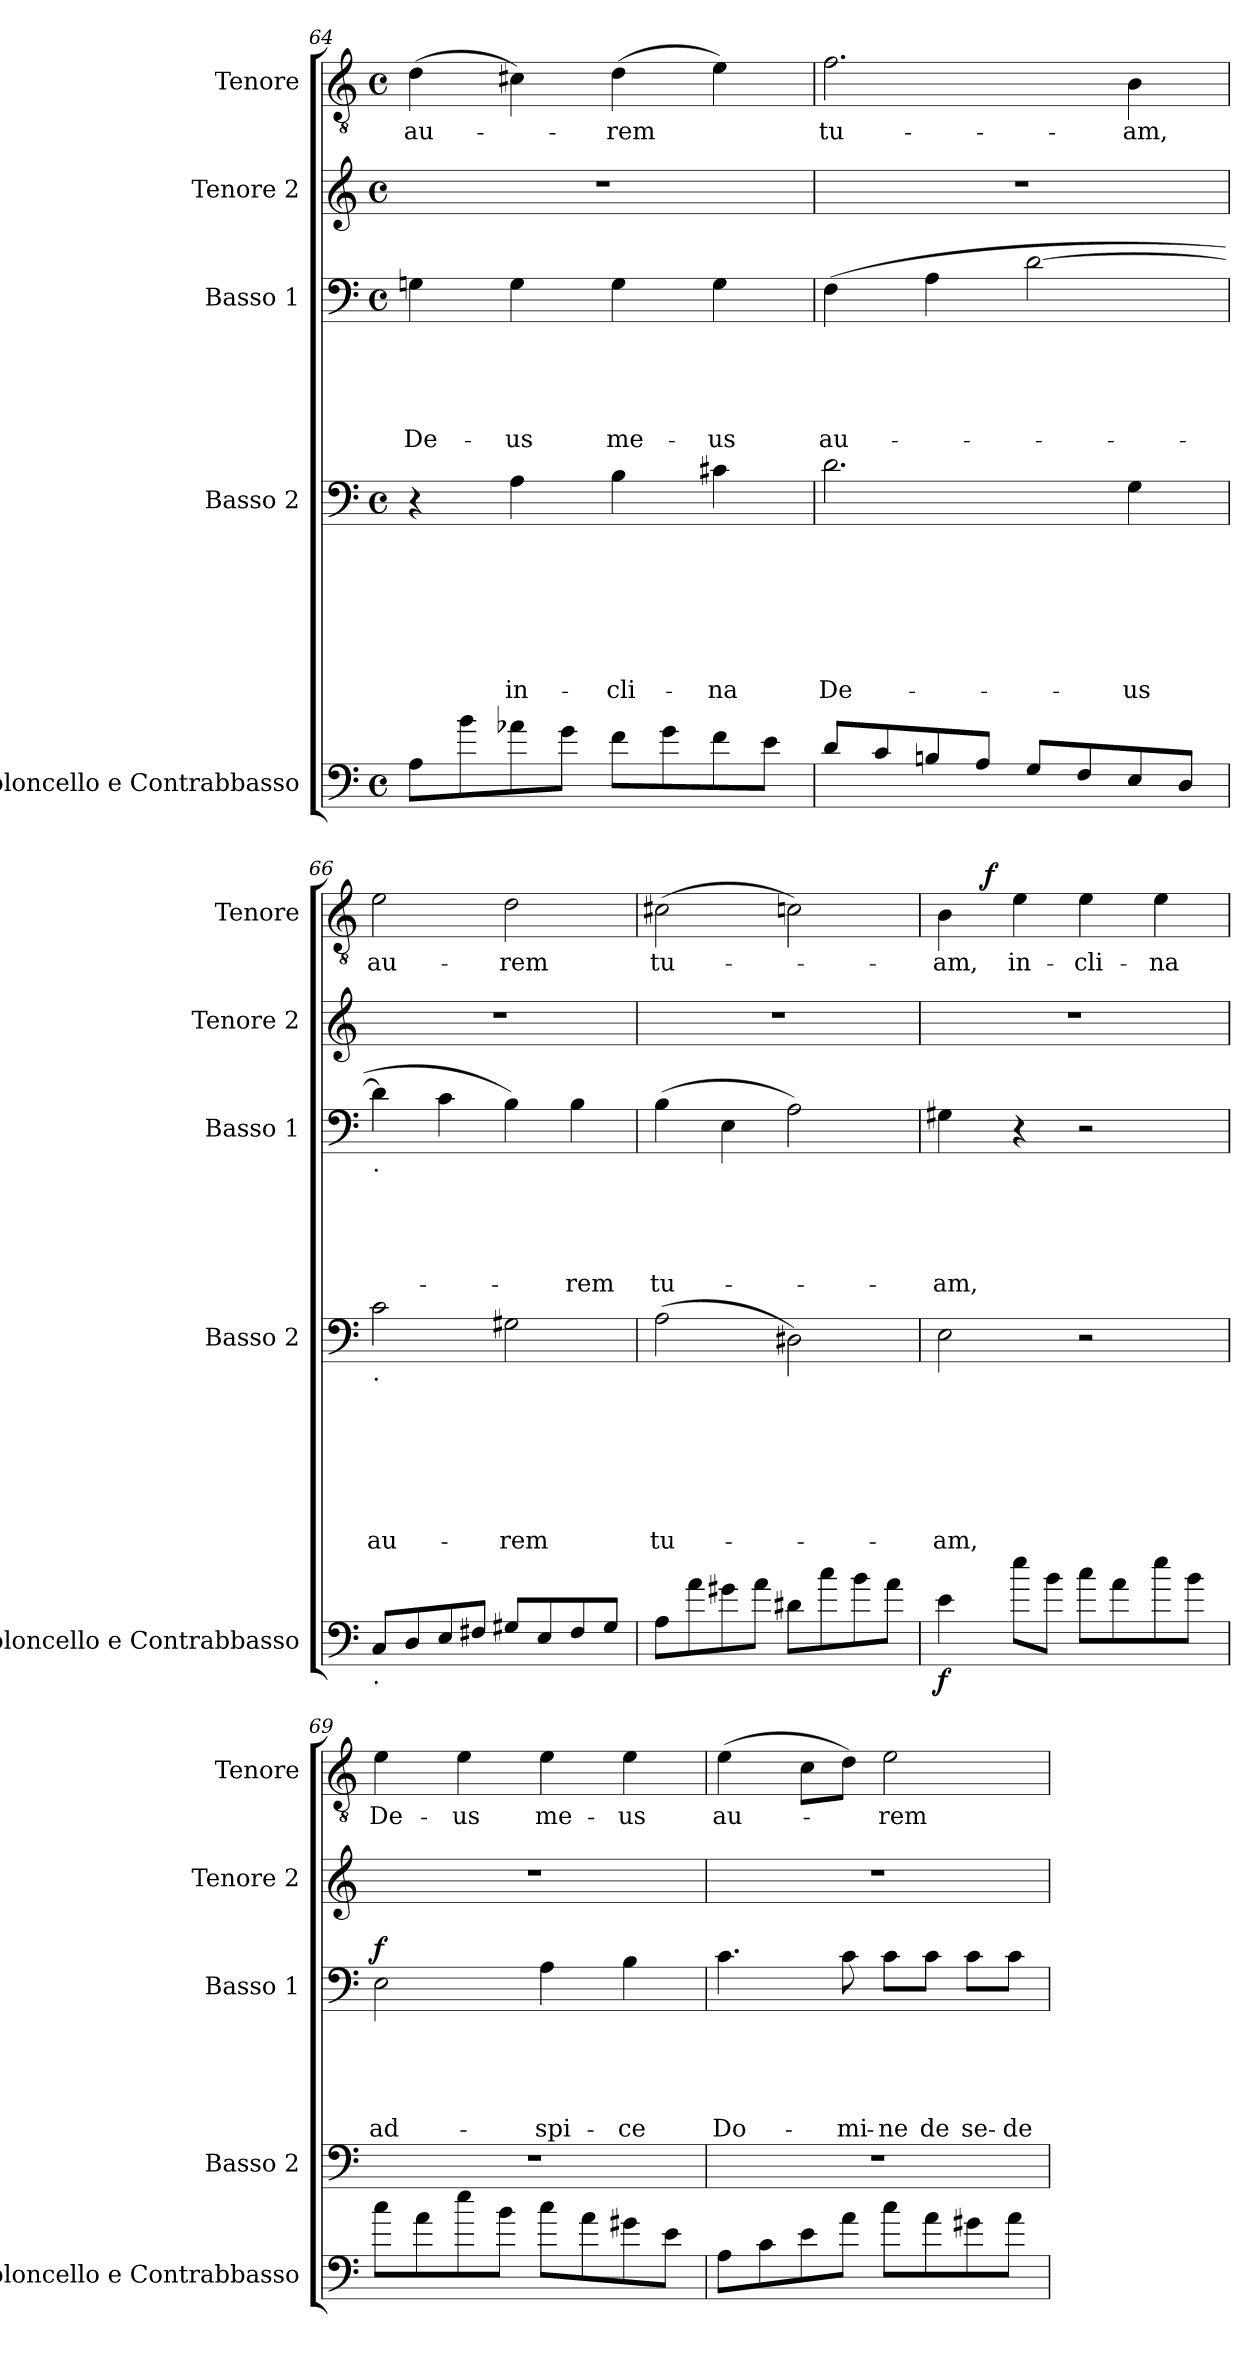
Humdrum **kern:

**kern	**dynam	**kern	**text	**text	**text	**text	**text	**text	**text	**kern	**text	**text	**text	**text	**text	**dynam	**kern	**kern	**text	**dynam
*part5	*part5	*part4	*part4	*part4	*part4	*part4	*part4	*part4	*part4	*part3	*part3	*part3	*part3	*part3	*part3	*part3	*part2	*part1	*part1	*part1
*staff5	*staff5	*staff4	*staff4	*staff4	*staff4	*staff4	*staff4	*staff4	*staff4	*staff3	*staff3	*staff3	*staff3	*staff3	*staff3	*staff3	*staff2	*staff1	*staff1	*staff1
*I"Violoncello e Contrabbasso	*	*I"Basso 2	*	*	*	*	*	*	*	*I"Basso 1	*	*	*	*	*	*	*I"Tenore 2	*I"Tenore	*	*
*I'Violoncello e Contrabbasso	*	*I'Basso 2	*	*	*	*	*	*	*	*I'Basso 1	*	*	*	*	*	*	*I'Tenore 2	*I'Tenore	*	*
*clefF4	*	*clefF4	*	*	*	*	*	*	*	*clefF4	*	*	*	*	*	*	*clefG2	*clefGv2	*	*
*ITrd7c12	*	*	*	*	*	*	*	*	*	*	*	*	*	*	*	*	*	*	*	*
*k[]	*	*k[]	*	*	*	*	*	*	*	*k[]	*	*	*	*	*	*	*k[]	*k[]	*	*
*C:	*	*C:	*	*	*	*	*	*	*	*C:	*	*	*	*	*	*	*C:	*C:	*	*
*M4/4	*	*M4/4	*	*	*	*	*	*	*	*M4/4	*	*	*	*	*	*	*M4/4	*M4/4	*	*
*met(c)	*	*met(c)	*	*	*	*	*	*	*	*met(c)	*	*	*	*	*	*	*met(c)	*met(c)	*	*
=64	=64	=64	=64	=64	=64	=64	=64	=64	=64	=64	=64	=64	=64	=64	=64	=64	=64	=64	=64	=64
!	!	!	!	!	!	!	!	!	!	!	!	!	!	!	!LO:LY:b	!	!	!	!LO:LY:b	!
8AA\L	.	4r	.	.	.	.	.	.	.	4Gn\	.	.	.	.	De-	.	1r	(>4d\	au-	.
8B\	.	.	.	.	.	.	.	.	.	.	.	.	.	.	.	.	.	.	.	.
!	!	!	!	!	!	!	!	!	!LO:LY:b	!	!	!	!	!	!LO:LY:b	!	!	!	!	!
8A-X\	.	4A\	.	.	.	.	.	.	in-	4G\	.	.	.	.	-us	.	.	4c#X\)	.	.
8G\J	.	.	.	.	.	.	.	.	.	.	.	.	.	.	.	.	.	.	.	.
!	!	!	!	!	!	!	!	!	!LO:LY:b	!	!	!	!	!	!LO:LY:b	!	!	!	!LO:LY:b	!
8F\L	.	4B\	.	.	.	.	.	.	-cli-	4G\	.	.	.	.	me-	.	.	(>4d\	-rem	.
8G\	.	.	.	.	.	.	.	.	.	.	.	.	.	.	.	.	.	.	.	.
!	!	!	!	!	!	!	!	!	!LO:LY:b	!	!	!	!	!	!LO:LY:b	!	!	!	!	!
8F\	.	4c#X\	.	.	.	.	.	.	-na	4G\	.	.	.	.	-us	.	.	4e\)	.	.
8E\J	.	.	.	.	.	.	.	.	.	.	.	.	.	.	.	.	.	.	.	.
=65	=65	=65	=65	=65	=65	=65	=65	=65	=65	=65	=65	=65	=65	=65	=65	=65	=65	=65	=65	=65
!	!	!	!	!	!	!	!	!	!LO:LY:b	!	!	!	!	!	!LO:LY:b	!	!	!	!LO:LY:b	!
8D/L	.	2.d\	.	.	.	.	.	.	De-	(>4F\	.	.	.	.	au-	.	1r	2.f\	tu-	.
8C/	.	.	.	.	.	.	.	.	.	.	.	.	.	.	.	.	.	.	.	.
8BBn/	.	.	.	.	.	.	.	.	.	4A\	.	.	.	.	.	.	.	.	.	.
8AA/J	.	.	.	.	.	.	.	.	.	.	.	.	.	.	.	.	.	.	.	.
8GG/L	.	.	.	.	.	.	.	.	.	[<2d\	.	.	.	.	.	.	.	.	.	.
8FF/	.	.	.	.	.	.	.	.	.	.	.	.	.	.	.	.	.	.	.	.
!	!	!	!	!	!	!	!	!	!LO:LY:b	!	!	!	!	!	!	!	!	!	!LO:LY:b	!
8EE/	.	4G\	.	.	.	.	.	.	-us	.	.	.	.	.	.	.	.	4B\	-am,	.
8DD/J	.	.	.	.	.	.	.	.	.	.	.	.	.	.	.	.	.	.	.	.
!!LO:LB:g=z
=66	=66	=66	=66	=66	=66	=66	=66	=66	=66	=66	=66	=66	=66	=66	=66	=66	=66	=66	=66	=66
!	!	!	!	!	!	!	!	!	!	!LO:TX:b:t=.	!	!	!	!	!	!	!	!	!	!
!	!	!LO:TX:b:t=.	!	!	!	!	!	!	!	!	!	!	!	!	!	!	!	!	!	!
!LO:TX:b:t=.	!	!	!	!	!	!	!	!	!	!	!	!	!	!	!	!	!	!	!	!
!	!	!	!	!	!	!	!	!	!LO:LY:b	!	!	!	!	!	!	!	!	!	!LO:LY:b	!
8CC/L	.	2c\	.	.	.	.	.	.	au-	4d\]	.	.	.	.	.	.	1r	2e\	au-	.
8DD/	.	.	.	.	.	.	.	.	.	.	.	.	.	.	.	.	.	.	.	.
8EE/	.	.	.	.	.	.	.	.	.	4c\	.	.	.	.	.	.	.	.	.	.
8FF#X/J	.	.	.	.	.	.	.	.	.	.	.	.	.	.	.	.	.	.	.	.
!	!	!	!	!	!	!	!	!	!LO:LY:b	!	!	!	!	!	!	!	!	!	!LO:LY:b	!
8GG#X/L	.	2G#X\	.	.	.	.	.	.	-rem	4B\)	.	.	.	.	.	.	.	2d\	-rem	.
8EE/	.	.	.	.	.	.	.	.	.	.	.	.	.	.	.	.	.	.	.	.
!	!	!	!	!	!	!	!	!	!	!	!	!	!	!	!LO:LY:b	!	!	!	!	!
8FF#/	.	.	.	.	.	.	.	.	.	4B\	.	.	.	.	-rem	.	.	.	.	.
8GG#/J	.	.	.	.	.	.	.	.	.	.	.	.	.	.	.	.	.	.	.	.
=67	=67	=67	=67	=67	=67	=67	=67	=67	=67	=67	=67	=67	=67	=67	=67	=67	=67	=67	=67	=67
!	!	!	!	!	!	!	!	!	!LO:LY:b	!	!	!	!	!	!LO:LY:b	!	!	!	!LO:LY:b	!
8AA\L	.	(>2A\	.	.	.	.	.	.	tu-	(>4B\	.	.	.	.	tu-	.	1r	(>2c#X\	tu-	.
8A\	.	.	.	.	.	.	.	.	.	.	.	.	.	.	.	.	.	.	.	.
8G#X\	.	.	.	.	.	.	.	.	.	4E\	.	.	.	.	.	.	.	.	.	.
8A\J	.	.	.	.	.	.	.	.	.	.	.	.	.	.	.	.	.	.	.	.
8D#X\L	.	2D#X\)	.	.	.	.	.	.	.	2A\)	.	.	.	.	.	.	.	2cn\)	.	.
8c\	.	.	.	.	.	.	.	.	.	.	.	.	.	.	.	.	.	.	.	.
8B\	.	.	.	.	.	.	.	.	.	.	.	.	.	.	.	.	.	.	.	.
8A\J	.	.	.	.	.	.	.	.	.	.	.	.	.	.	.	.	.	.	.	.
=68	=68	=68	=68	=68	=68	=68	=68	=68	=68	=68	=68	=68	=68	=68	=68	=68	=68	=68	=68	=68
!	!LO:DY:b	!	!	!	!	!	!	!	!LO:LY:b	!	!	!	!	!	!LO:LY:b	!	!	!	!LO:LY:b	!
*	*	*	*	*	*	*	*	*	*	*	*	*	*	*	*	*	*	*^	*	*
4E\	f	2E\	.	.	.	.	.	.	-am,	4G#X\	.	.	.	.	-am,	.	1r	4B\	8ryy	-am,	.
.	.	.	.	.	.	.	.	.	.	.	.	.	.	.	.	.	.	.	32ryy	.	.
!	!	!	!	!	!	!	!	!	!	!	!	!	!	!	!	!	!	!	!	!	!LO:DY:a
.	.	.	.	.	.	.	.	.	.	.	.	.	.	.	.	.	.	.	2ryy	.	f
!	!	!	!	!	!	!	!	!	!	!	!	!	!	!	!	!	!	!	!	!LO:LY:b	!
8e\L	.	.	.	.	.	.	.	.	.	4r	.	.	.	.	.	.	.	4e\	.	in-	.
8B\J	.	.	.	.	.	.	.	.	.	.	.	.	.	.	.	.	.	.	.	.	.
!	!	!	!	!	!	!	!	!	!	!	!	!	!	!	!	!	!	!	!	!LO:LY:b	!
8c\L	.	2r	.	.	.	.	.	.	.	2r	.	.	.	.	.	.	.	4e\	.	-cli-	.
8A\	.	.	.	.	.	.	.	.	.	.	.	.	.	.	.	.	.	.	.	.	.
.	.	.	.	.	.	.	.	.	.	.	.	.	.	.	.	.	.	.	4ryy	.	.
!	!	!	!	!	!	!	!	!	!	!	!	!	!	!	!	!	!	!	!	!LO:LY:b	!
8e\	.	.	.	.	.	.	.	.	.	.	.	.	.	.	.	.	.	4e\	.	-na	.
8B\J	.	.	.	.	.	.	.	.	.	.	.	.	.	.	.	.	.	.	.	.	.
.	.	.	.	.	.	.	.	.	.	.	.	.	.	.	.	.	.	.	16.ryy	.	.
=69	=69	=69	=69	=69	=69	=69	=69	=69	=69	=69	=69	=69	=69	=69	=69	=69	=69	=69	=69	=69	=69
!	!	!	!	!	!	!	!	!	!	!	!	!	!	!	!LO:LY:b	!LO:DY:a	!	!	!	!LO:LY:b	!
*	*	*	*	*	*	*	*	*	*	*	*	*	*	*	*	*	*	*v	*v	*	*
8c\L	.	1r	.	.	.	.	.	.	.	2E\	.	.	.	.	ad-	f	1r	4e\	De-	.
8A\	.	.	.	.	.	.	.	.	.	.	.	.	.	.	.	.	.	.	.	.
!	!	!	!	!	!	!	!	!	!	!	!	!	!	!	!	!	!	!	!LO:LY:b	!
8e\	.	.	.	.	.	.	.	.	.	.	.	.	.	.	.	.	.	4e\	-us	.
8B\J	.	.	.	.	.	.	.	.	.	.	.	.	.	.	.	.	.	.	.	.
!	!	!	!	!	!	!	!	!	!	!	!	!	!	!	!LO:LY:b	!	!	!	!LO:LY:b	!
8c\L	.	.	.	.	.	.	.	.	.	4A\	.	.	.	.	-spi-	.	.	4e\	me-	.
8A\	.	.	.	.	.	.	.	.	.	.	.	.	.	.	.	.	.	.	.	.
!	!	!	!	!	!	!	!	!	!	!	!	!	!	!	!LO:LY:b	!	!	!	!LO:LY:b	!
8G#X\	.	.	.	.	.	.	.	.	.	4B\	.	.	.	.	-ce	.	.	4e\	-us	.
8E\J	.	.	.	.	.	.	.	.	.	.	.	.	.	.	.	.	.	.	.	.
=70	=70	=70	=70	=70	=70	=70	=70	=70	=70	=70	=70	=70	=70	=70	=70	=70	=70	=70	=70	=70
!	!	!	!	!	!	!	!	!	!	!	!	!	!	!	!LO:LY:b	!	!	!	!LO:LY:b	!
8AA\L	.	1r	.	.	.	.	.	.	.	4.c\	.	.	.	.	Do-	.	1r	(>4e\	au-	.
8C\	.	.	.	.	.	.	.	.	.	.	.	.	.	.	.	.	.	.	.	.
8E\	.	.	.	.	.	.	.	.	.	.	.	.	.	.	.	.	.	8c\L	.	.
!	!	!	!	!	!	!	!	!	!	!	!	!	!	!	!LO:LY:b	!	!	!	!	!
8A\J	.	.	.	.	.	.	.	.	.	8c\	.	.	.	.	-mi-	.	.	8d\J)	.	.
!	!	!	!	!	!	!	!	!	!	!	!	!	!	!	!LO:LY:b	!	!	!	!LO:LY:b	!
8c\L	.	.	.	.	.	.	.	.	.	8c\L	.	.	.	.	-ne	.	.	2e\	-rem	.
!	!	!	!	!	!	!	!	!	!	!	!	!	!	!	!LO:LY:b	!	!	!	!	!
8A\	.	.	.	.	.	.	.	.	.	8c\J	.	.	.	.	de	.	.	.	.	.
!	!	!	!	!	!	!	!	!	!	!	!	!	!	!	!LO:LY:b	!	!	!	!	!
8G#X\	.	.	.	.	.	.	.	.	.	8c\L	.	.	.	.	se-	.	.	.	.	.
!	!	!	!	!	!	!	!	!	!	!	!	!	!	!	!LO:LY:b	!	!	!	!	!
8A\J	.	.	.	.	.	.	.	.	.	8c\J	.	.	.	.	-de	.	.	.	.	.
=	=	=	=	=	=	=	=	=	=	=	=	=	=	=	=	=	=	=	=	=
*-	*-	*-	*-	*-	*-	*-	*-	*-	*-	*-	*-	*-	*-	*-	*-	*-	*-	*-	*-	*-
